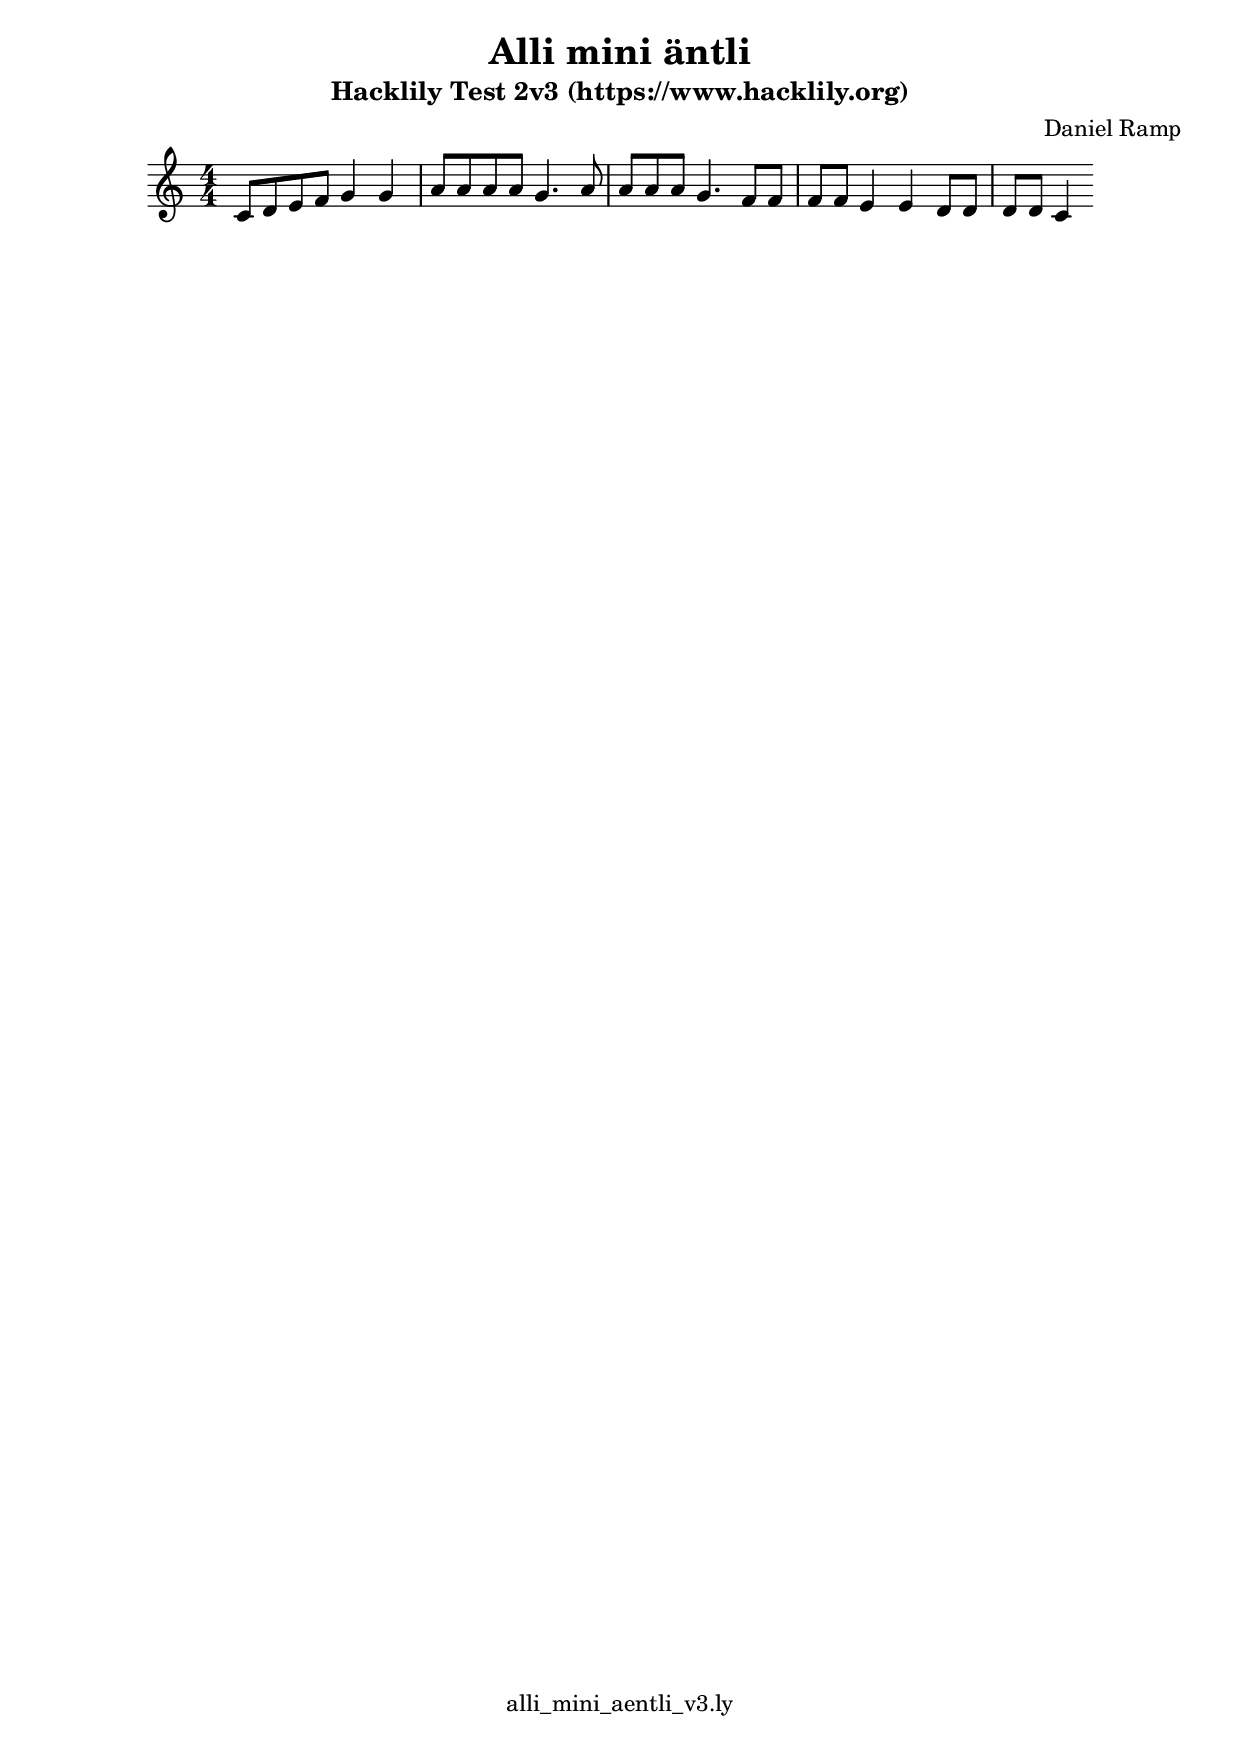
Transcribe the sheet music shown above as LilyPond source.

\header {
  title = "Alli mini äntli"
  subtitle = "Hacklily Test 2v3 (https://www.hacklily.org)"
  composer = "Daniel Ramp"
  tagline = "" % remove the "Music engraving by LilyPond 2.18.2--www.lilypond.org" watermark at the bottom
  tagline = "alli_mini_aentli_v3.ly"
}

\score {
  \relative c' {
    \numericTimeSignature
    \time 4/4
    c8 d e f g4 g4 a8 a a a g4. a8 a a a g4. f8 f f f e4 e d8 d d d c4
  }

  \layout {}
  \midi {}
}